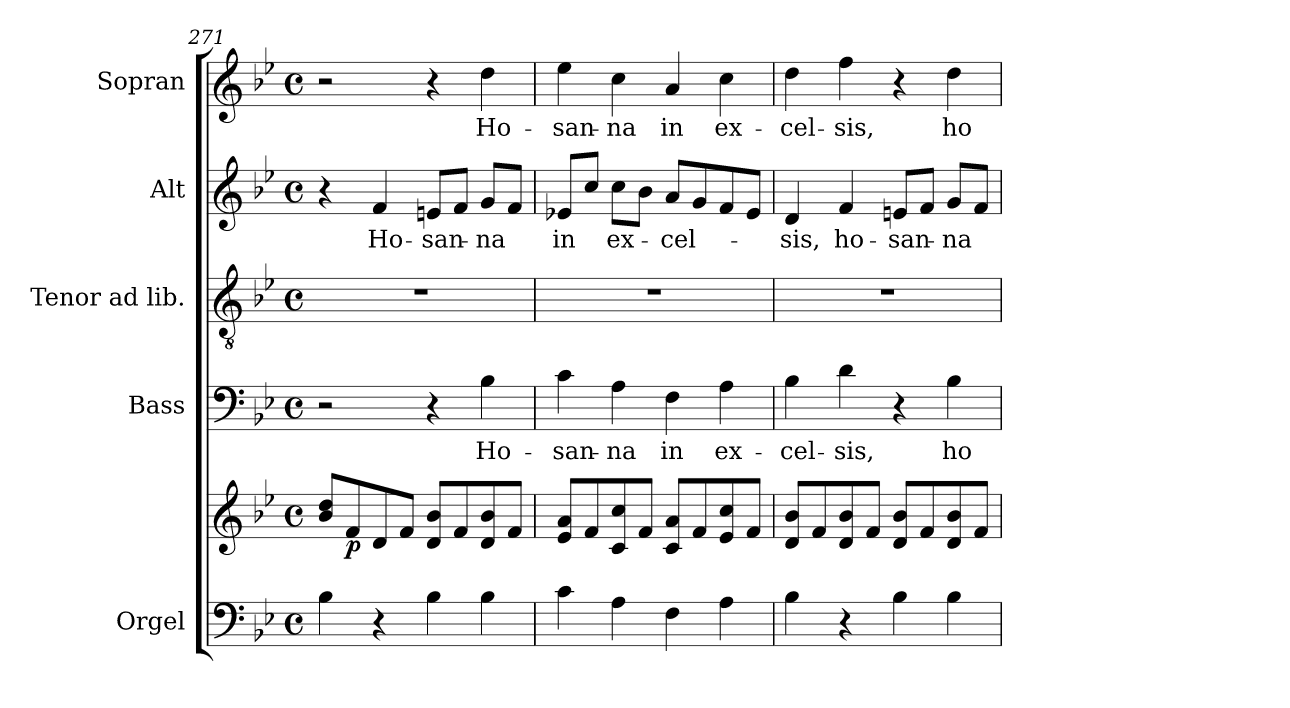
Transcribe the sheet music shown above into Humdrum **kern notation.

**kern	**kern	**dynam	**kern	**text	**kern	**kern	**text	**kern	**text
*part5	*part5	*part5	*part4	*part4	*part3	*part2	*part2	*part1	*part1
*staff6	*staff5	*staff5/6	*staff4	*staff4	*staff3	*staff2	*staff2	*staff1	*staff1
*I"Orgel	*	*	*I"Bass	*	*I"Tenor ad lib.	*I"Alt	*	*I"Sopran	*
*	*	*	*I'B.	*	*I'T.	*I'A.	*	*I'S.	*
*clefF4	*clefG2	*	*clefF4	*	*clefGv2	*clefG2	*	*clefG2	*
*k[b-e-]	*k[b-e-]	*	*k[b-e-]	*	*k[b-e-]	*k[b-e-]	*	*k[b-e-]	*
*B-:	*B-:	*	*B-:	*	*B-:	*B-:	*	*B-:	*
*M4/4	*M4/4	*	*M4/4	*	*M4/4	*M4/4	*	*M4/4	*
*met(c)	*met(c)	*	*met(c)	*	*met(c)	*met(c)	*	*met(c)	*
=271	=271	=271	=271	=271	=271	=271	=271	=271	=271
4B-\	8b-/ 8dd/L	.	2r	.	1r	4r	.	2r	.
!	!	!LO:DY:b	!	!	!	!	!	!	!
.	8f/	p	.	.	.	.	.	.	.
!	!	!	!	!	!	!	!LO:LY:b	!	!
4r	8d/	.	.	.	.	4f/	Ho-	.	.
.	8f/J	.	.	.	.	.	.	.	.
!	!	!	!	!	!	!	!LO:LY:b	!	!
4B-\	8d/ 8b-/L	.	4r	.	.	8en/L	-san-	4r	.
.	8f/	.	.	.	.	8f/J	.	.	.
!	!	!	!	!LO:LY:b	!	!	!LO:LY:b	!	!LO:LY:b
4B-\	8d/ 8b-/	.	4B-\	Ho-	.	8g/L	-na	4dd\	Ho-
.	8f/J	.	.	.	.	8f/J	.	.	.
=272	=272	=272	=272	=272	=272	=272	=272	=272	=272
!	!	!	!	!LO:LY:b	!	!	!LO:LY:b	!	!LO:LY:b
4c\	8e-/ 8a/L	.	4c\	-san-	1r	8e-X/L	in	4ee-\	-san-
.	8f/	.	.	.	.	8cc/J	.	.	.
!	!	!	!	!LO:LY:b	!	!	!LO:LY:b	!	!LO:LY:b
4A\	8c/ 8cc/	.	4A\	-na	.	8cc\L	ex-	4cc\	-na
.	8f/J	.	.	.	.	8b-\J	.	.	.
!	!	!	!	!LO:LY:b	!	!	!LO:LY:b	!	!LO:LY:b
4F\	8c/ 8a/L	.	4F\	in	.	8a/L	-cel-	4a/	in
.	8f/	.	.	.	.	8g/	.	.	.
!	!	!	!	!LO:LY:b	!	!	!	!	!LO:LY:b
4A\	8e-/ 8cc/	.	4A\	ex-	.	8f/	.	4cc\	ex-
.	8f/J	.	.	.	.	8e-/J	.	.	.
=273	=273	=273	=273	=273	=273	=273	=273	=273	=273
!	!	!	!	!LO:LY:b	!	!	!LO:LY:b	!	!LO:LY:b
4B-\	8d/ 8b-/L	.	4B-\	-cel-	1r	4d/	-sis,	4dd\	-cel-
.	8f/	.	.	.	.	.	.	.	.
!	!	!	!	!LO:LY:b	!	!	!LO:LY:b	!	!LO:LY:b
4r	8d/ 8b-/	.	4d\	-sis,	.	4f/	ho-	4ff\	-sis,
.	8f/J	.	.	.	.	.	.	.	.
!	!	!	!	!	!	!	!LO:LY:b	!	!
4B-\	8d/ 8b-/L	.	4r	.	.	8en/L	-san-	4r	.
.	8f/	.	.	.	.	8f/J	.	.	.
!	!	!	!	!LO:LY:b	!	!	!LO:LY:b	!	!LO:LY:b
4B-\	8d/ 8b-/	.	4B-\	ho-	.	8g/L	-na	4dd\	ho-
.	8f/J	.	.	.	.	8f/J	.	.	.
=	=	=	=	=	=	=	=	=	=
*-	*-	*-	*-	*-	*-	*-	*-	*-	*-
